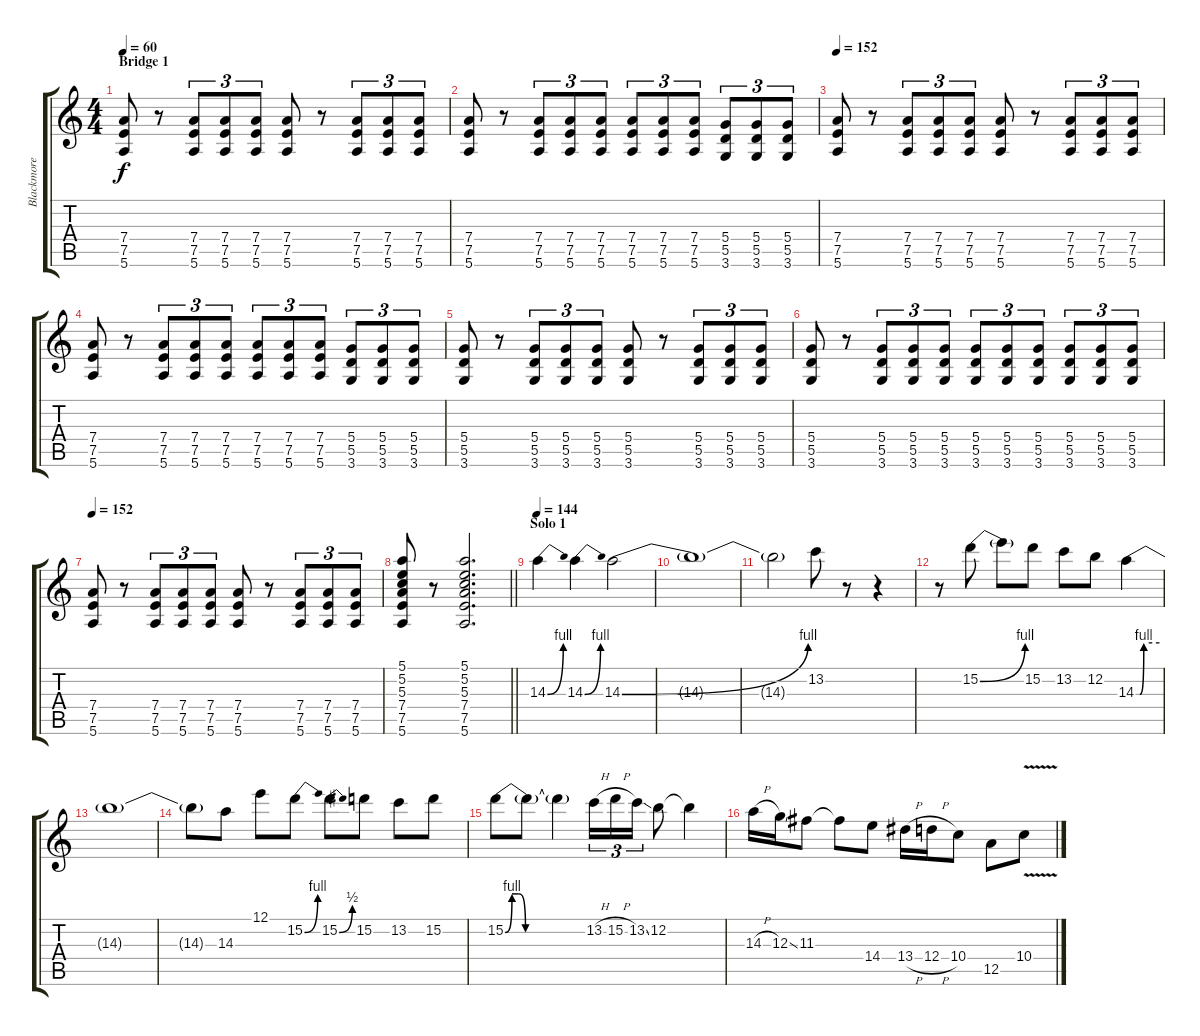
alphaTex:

\track ("Blackmore" "Blackmore") {instrument overdrivenguitar}
\staff {score tabs}
\tuning (E4 B3 G3 D3 A2 E2) {hide}
\ts (4 4)
\section ("" "Bridge 1")
\tempo 60
\tempo 152
\tempo 60
\clef g2
\ks c
(7.4 7.5 5.6).8{dy f volume 14 instrument overdrivenguitar} r.8 (7.4 7.5 5.6).8{tu (3 2)} (7.4 7.5 5.6).8{tu (3 2)} (7.4 7.5 5.6).8{tu (3 2)} (7.4 7.5 5.6).8 r.8 (7.4 7.5 5.6).8{tu (3 2)} (7.4 7.5 5.6).8{tu (3 2)} (7.4 7.5 5.6).8{tu (3 2)} |
(7.4 7.5 5.6).8 r.8 (7.4 7.5 5.6).8{tu (3 2)} (7.4 7.5 5.6).8{tu (3 2)} (7.4 7.5 5.6).8{tu (3 2)} (7.4 7.5 5.6).8{tu (3 2)} (7.4 7.5 5.6).8{tu (3 2)} (7.4 7.5 5.6).8{tu (3 2)} (5.4 5.5 3.6).8{tu (3 2)} (5.4 5.5 3.6).8{tu (3 2)} (5.4 5.5 3.6).8{tu (3 2)} |
\tempo 152
(7.4 7.5 5.6).8{volume 14} r.8 (7.4 7.5 5.6).8{tu (3 2)} (7.4 7.5 5.6).8{tu (3 2)} (7.4 7.5 5.6).8{tu (3 2)} (7.4 7.5 5.6).8 r.8 (7.4 7.5 5.6).8{tu (3 2)} (7.4 7.5 5.6).8{tu (3 2)} (7.4 7.5 5.6).8{tu (3 2)} |
(7.4 7.5 5.6).8 r.8 (7.4 7.5 5.6).8{tu (3 2)} (7.4 7.5 5.6).8{tu (3 2)} (7.4 7.5 5.6).8{tu (3 2)} (7.4 7.5 5.6).8{tu (3 2)} (7.4 7.5 5.6).8{tu (3 2)} (7.4 7.5 5.6).8{tu (3 2)} (5.4 5.5 3.6).8{tu (3 2)} (5.4 5.5 3.6).8{tu (3 2)} (5.4 5.5 3.6).8{tu (3 2)} |
(5.4 5.5 3.6).8 r.8 (5.4 5.5 3.6).8{tu (3 2)} (5.4 5.5 3.6).8{tu (3 2)} (5.4 5.5 3.6).8{tu (3 2)} (5.4 5.5 3.6).8 r.8 (5.4 5.5 3.6).8{tu (3 2)} (5.4 5.5 3.6).8{tu (3 2)} (5.4 5.5 3.6).8{tu (3 2)} |
(5.4 5.5 3.6).8 r.8 (5.4 5.5 3.6).8{tu (3 2)} (5.4 5.5 3.6).8{tu (3 2)} (5.4 5.5 3.6).8{tu (3 2)} (5.4 5.5 3.6).8{tu (3 2)} (5.4 5.5 3.6).8{tu (3 2)} (5.4 5.5 3.6).8{tu (3 2)} (5.4 5.5 3.6).8{tu (3 2)} (5.4 5.5 3.6).8{tu (3 2)} (5.4 5.5 3.6).8{tu (3 2)} |
\tempo 152
(7.4 7.5 5.6).8{volume 14} r.8 (7.4 7.5 5.6).8{tu (3 2)} (7.4 7.5 5.6).8{tu (3 2)} (7.4 7.5 5.6).8{tu (3 2)} (7.4 7.5 5.6).8 r.8 (7.4 7.5 5.6).8{tu (3 2)} (7.4 7.5 5.6).8{tu (3 2)} (7.4 7.5 5.6).8{tu (3 2)} |
\barLineRight lightlight
(5.1 5.2 5.3 7.4 7.5 5.6).8 r.8 (5.1 5.2 5.3 7.4 7.5 5.6).2{d volume 16} |
\section ("" "Solo 1")
\tempo 144
14.3{be (bend 0 0 60 4)}.4 14.3{be (bend 0 0 60 4)}.4 14.3{be (bend 0 0 60 4)}.2 |
14.3{t}.1 |
14.3{t}.2 13.2.8 r.8 r.4 |
r.8 15.2{be (bend 0 0 60 4)}.8 15.2{t}.8 15.2.8 13.2.8 12.2.8 14.3{be (custom 0 0 10 0 20 4 60 4)}.4 |
14.3{t}.1 |
14.3{t}.8 14.3.8 12.1.8 15.2{be (bend 0 0 60 4)}.8 15.2{be (bend 0 0 60 2)}.8 15.2.8 13.2.8 15.2.8 |
15.2{be (custom 0 0 5 4 10 4 15 0 60 0)}.8 15.2{t}.8 15.2{t}.4 13.2{h}.16{tu (3 2)} 15.2{h}.16{tu (3 2)} 13.2{ss}.16{tu (3 2)} 12.2.8 12.2{t}.4 |
14.3{h}.16 12.3{ss}.16 11.3.8 11.3{t}.8 14.4.8 13.4{h}.16 12.4{h}.16 10.4.8 12.5.8 10.4{v}.8
